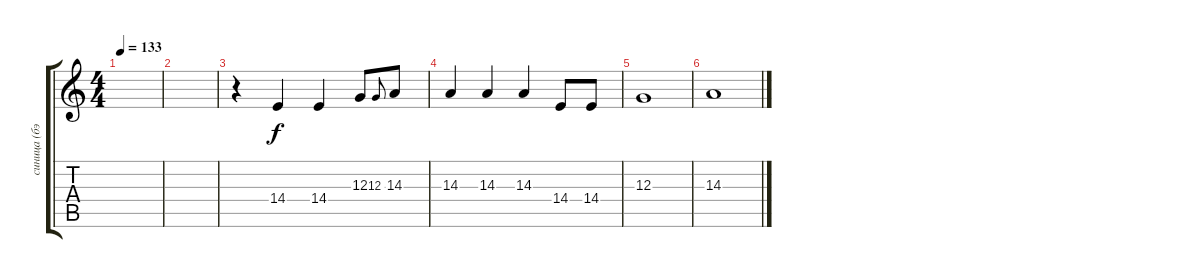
\track ("синица (бэк-вокал)" "синица (бэ") {instrument lead6voice}
\staff {score tabs}
\tuning (E4 B3 G3 D3 A2 E2) {hide}
\ts (4 4)
\tempo 133
\clef g2
\ks c
|
|
r.4 14.4.4 14.4.4 12.3.8 12.3.8{gr onbeat} 14.3.8 |
14.3.4 14.3.4 14.3.4 14.4.8 14.4.8 |
12.3.1 |
14.3.1
